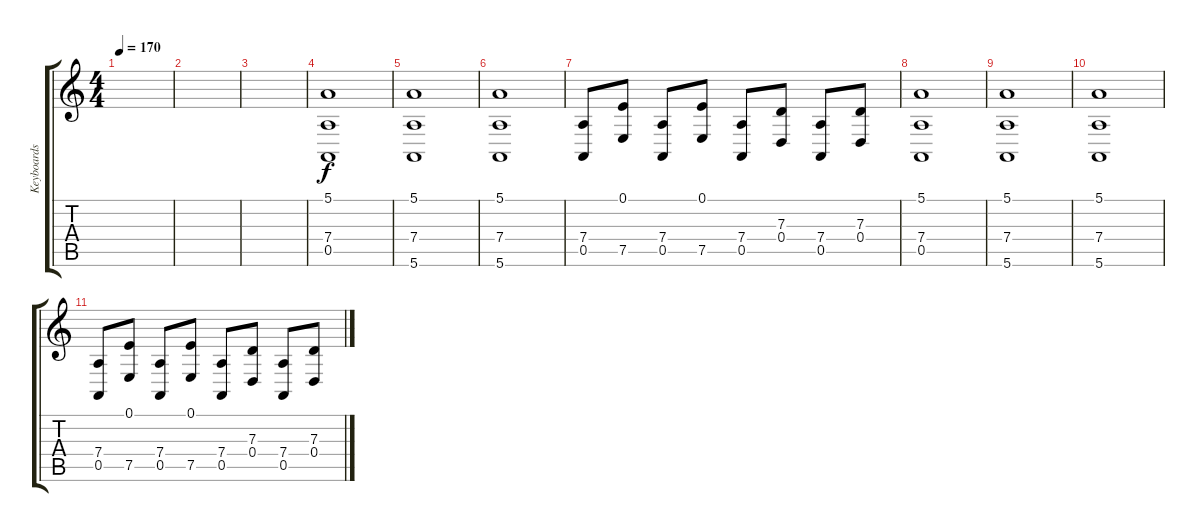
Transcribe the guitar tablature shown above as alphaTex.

\track ("Keyboards 2" "Keyboards ") {instrument stringensemble1}
\staff {score tabs}
\tuning (E4 B3 G3 D3 A2 E2) {hide}
\ts (4 4)
\tempo 170
\clef g2
\ks c
|
|
|
(5.1 7.4 0.5).1 |
(5.1 7.4 5.6).1 |
(5.1 7.4 5.6).1 |
(7.4 0.5).8 (0.1 7.5).8 (7.4 0.5).8 (0.1 7.5).8 (7.4 0.5).8 (7.3 0.4).8 (7.4 0.5).8 (7.3 0.4).8 |
(5.1 7.4 0.5).1 |
(5.1 7.4 5.6).1 |
(5.1 7.4 5.6).1 |
(7.4 0.5).8 (0.1 7.5).8 (7.4 0.5).8 (0.1 7.5).8 (7.4 0.5).8 (7.3 0.4).8 (7.4 0.5).8 (7.3 0.4).8
